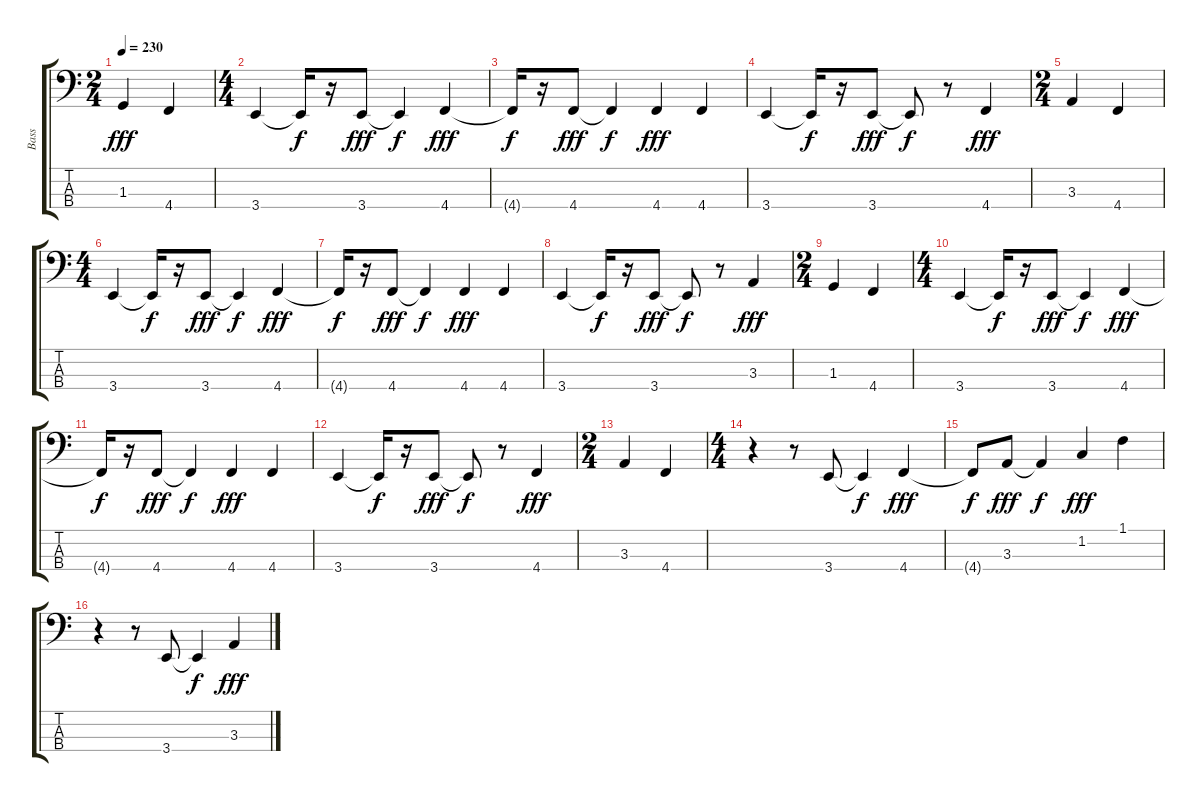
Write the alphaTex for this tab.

\track ("Bass" "Bass") {instrument electricbasspick}
\staff {score tabs}
\tuning (E2 B1 Gb1 Db1) {hide}
\ts (2 4)
\tempo 230
\clef f4
\ks c
1.3.4{dy fff} 4.4.4 |
\ts (4 4)
3.4.4 3.4{t}.16{dy f} r.16 3.4.8{dy fff} 3.4{t}.4{dy f} 4.4.4{dy fff} |
4.4{t}.16{dy f} r.16 4.4.8{dy fff} 4.4{t}.4{dy f} 4.4.4{dy fff} 4.4.4 |
3.4.4 3.4{t}.16{dy f} r.16 3.4.8{dy fff} 3.4{t}.8{dy f} r.8 4.4.4{dy fff} |
\ts (2 4)
3.3.4 4.4.4 |
\ts (4 4)
3.4.4 3.4{t}.16{dy f} r.16 3.4.8{dy fff} 3.4{t}.4{dy f} 4.4.4{dy fff} |
4.4{t}.16{dy f} r.16 4.4.8{dy fff} 4.4{t}.4{dy f} 4.4.4{dy fff} 4.4.4 |
3.4.4 3.4{t}.16{dy f} r.16 3.4.8{dy fff} 3.4{t}.8{dy f} r.8 3.3.4{dy fff} |
\ts (2 4)
1.3.4 4.4.4 |
\ts (4 4)
3.4.4 3.4{t}.16{dy f} r.16 3.4.8{dy fff} 3.4{t}.4{dy f} 4.4.4{dy fff} |
4.4{t}.16{dy f} r.16 4.4.8{dy fff} 4.4{t}.4{dy f} 4.4.4{dy fff} 4.4.4 |
3.4.4 3.4{t}.16{dy f} r.16 3.4.8{dy fff} 3.4{t}.8{dy f} r.8 4.4.4{dy fff} |
\ts (2 4)
3.3.4 4.4.4 |
\ts (4 4)
r.4{instrument acousticbass} r.8 3.4.8 3.4{t}.4{dy f} 4.4.4{dy fff} |
4.4{t}.8{dy f} 3.3.8{dy fff} 3.3{t}.4{dy f} 1.2.4{dy fff} 1.1.4 |
r.4 r.8 3.4.8 3.4{t}.4{dy f} 3.3.4{dy fff}
